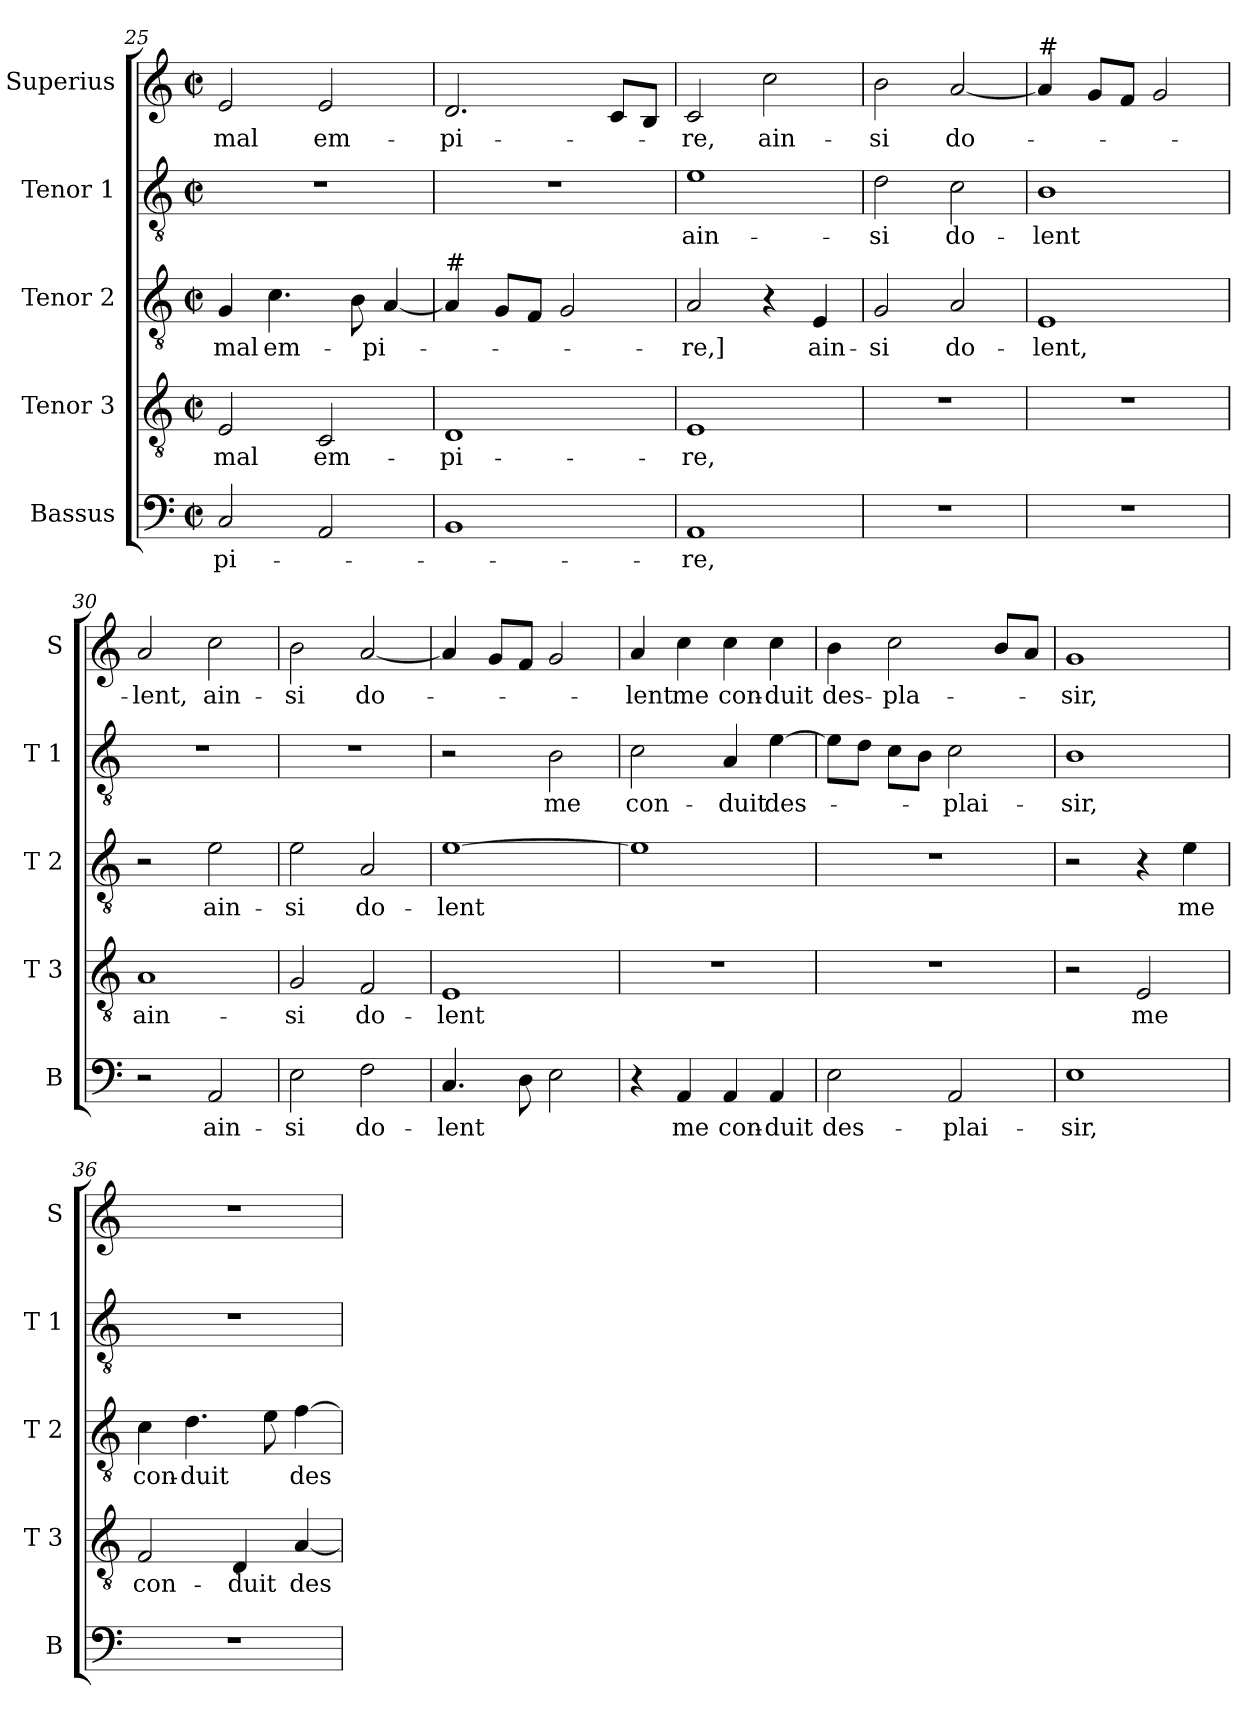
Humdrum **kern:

**kern	**text	**kern	**text	**kern	**text	**kern	**text	**kern	**text
*part5	*part5	*part4	*part4	*part3	*part3	*part2	*part2	*part1	*part1
*staff5	*staff5	*staff4	*staff4	*staff3	*staff3	*staff2	*staff2	*staff1	*staff1
*I"Bassus	*	*I"Tenor 3	*	*I"Tenor 2	*	*I"Tenor 1	*	*I"Superius	*
*I'B	*	*I'T 3	*	*I'T 2	*	*I'T 1	*	*I'S	*
*clefF4	*	*clefGv2	*	*clefGv2	*	*clefGv2	*	*clefG2	*
*k[]	*	*k[]	*	*k[]	*	*k[]	*	*k[]	*
*M2/2	*	*M2/2	*	*M2/2	*	*M2/2	*	*M2/2	*
*met(c|)	*	*met(c|)	*	*met(c|)	*	*met(c|)	*	*met(c|)	*
=25	=25	=25	=25	=25	=25	=25	=25	=25	=25
!	!LO:LY:b	!	!LO:LY:b	!	!LO:LY:b	!	!	!	!LO:LY:b
2C/	-pi-	2E/	mal	4G/	mal	1r	.	2e/	mal
!	!	!	!	!	!LO:LY:b	!	!	!	!
.	.	.	.	4.c\	em-	.	.	.	.
!	!	!	!LO:LY:b	!	!	!	!	!	!LO:LY:b
2AA/	.	2C/	em-	.	.	.	.	2e/	em-
.	.	.	.	8B\	.	.	.	.	.
!	!	!	!	!	!LO:LY:b	!	!	!	!
.	.	.	.	[4A/	-pi-	.	.	.	.
=26	=26	=26	=26	=26	=26	=26	=26	=26	=26
!	!	!	!	!LO:TX:a:t=#	!	!	!	!	!
!	!	!	!LO:LY:b	!	!	!	!	!	!LO:LY:b
1BB	.	1D	-pi-	4A/]	.	1r	.	2.d/	-pi-
.	.	.	.	8G/L	.	.	.	.	.
.	.	.	.	8F/J	.	.	.	.	.
.	.	.	.	2G/	.	.	.	.	.
.	.	.	.	.	.	.	.	8c/L	.
.	.	.	.	.	.	.	.	8B/J	.
=27	=27	=27	=27	=27	=27	=27	=27	=27	=27
!	!LO:LY:b	!	!LO:LY:b	!	!LO:LY:b	!	!LO:LY:b	!	!LO:LY:b
1AA	-re,	1E	-re,	2A/	-re,]	1e	ain-	2c/	-re,
!	!	!	!	!	!	!	!	!	!LO:LY:b
.	.	.	.	4r	.	.	.	2cc\	ain-
!	!	!	!	!	!LO:LY:b	!	!	!	!
.	.	.	.	4E/	ain-	.	.	.	.
=28	=28	=28	=28	=28	=28	=28	=28	=28	=28
!	!	!	!	!	!LO:LY:b	!	!LO:LY:b	!	!LO:LY:b
1r	.	1r	.	2G/	-si	2d\	-si	2b\	-si
!	!	!	!	!	!LO:LY:b	!	!LO:LY:b	!	!LO:LY:b
.	.	.	.	2A/	do-	2c\	do-	[2a/	do-
=29	=29	=29	=29	=29	=29	=29	=29	=29	=29
!	!	!	!	!	!	!	!	!LO:TX:a:t=#	!
!	!	!	!	!	!LO:LY:b	!	!LO:LY:b	!	!
1r	.	1r	.	1E	-lent,	1B	-lent	4a/]	.
.	.	.	.	.	.	.	.	8g/L	.
.	.	.	.	.	.	.	.	8f/J	.
.	.	.	.	.	.	.	.	2g/	.
!!LO:PB:g=z
=30	=30	=30	=30	=30	=30	=30	=30	=30	=30
!	!	!	!LO:LY:b	!	!	!	!	!	!LO:LY:b
2r	.	1A	ain-	2r	.	1r	.	2a/	-lent,
!	!LO:LY:b	!	!	!	!LO:LY:b	!	!	!	!LO:LY:b
2AA/	ain-	.	.	2e\	ain-	.	.	2cc\	ain-
=31	=31	=31	=31	=31	=31	=31	=31	=31	=31
!	!LO:LY:b	!	!LO:LY:b	!	!LO:LY:b	!	!	!	!LO:LY:b
2E\	-si	2G/	-si	2e\	-si	1r	.	2b\	-si
!	!LO:LY:b	!	!LO:LY:b	!	!LO:LY:b	!	!	!	!LO:LY:b
2F\	do-	2F/	do-	2A/	do-	.	.	[2a/	do-
=32	=32	=32	=32	=32	=32	=32	=32	=32	=32
!	!LO:LY:b	!	!LO:LY:b	!	!LO:LY:b	!	!	!	!
4.C/	-lent	1E	-lent	[1e	-lent	2r	.	4a/]	.
.	.	.	.	.	.	.	.	8g/L	.
8D\	.	.	.	.	.	.	.	8f/J	.
!	!	!	!	!	!	!	!LO:LY:b	!	!
2E\	.	.	.	.	.	2B\	me	2g/	.
=33	=33	=33	=33	=33	=33	=33	=33	=33	=33
!	!	!	!	!	!	!	!LO:LY:b	!	!LO:LY:b
4r	.	1r	.	1e]	.	2c\	con-	4a/	-lent
!	!LO:LY:b	!	!	!	!	!	!	!	!LO:LY:b
4AA/	me	.	.	.	.	.	.	4cc\	me
!	!LO:LY:b	!	!	!	!	!	!LO:LY:b	!	!LO:LY:b
4AA/	con-	.	.	.	.	4A/	-duit	4cc\	con-
!	!LO:LY:b	!	!	!	!	!	!LO:LY:b	!	!LO:LY:b
4AA/	-duit	.	.	.	.	[4e\	des-	4cc\	-duit
=34	=34	=34	=34	=34	=34	=34	=34	=34	=34
!	!LO:LY:b	!	!	!	!	!	!	!	!LO:LY:b
2E\	des-	1r	.	1r	.	8e\L]	.	4b\	des-
.	.	.	.	.	.	8d\J	.	.	.
!	!	!	!	!	!	!	!	!	!LO:LY:b
.	.	.	.	.	.	8c\L	.	2cc\	-pla-
.	.	.	.	.	.	8B\J	.	.	.
!	!LO:LY:b	!	!	!	!	!	!LO:LY:b	!	!
2AA/	-plai-	.	.	.	.	2c\	-plai-	.	.
.	.	.	.	.	.	.	.	8b/L	.
.	.	.	.	.	.	.	.	8a/J	.
=35	=35	=35	=35	=35	=35	=35	=35	=35	=35
!	!LO:LY:b	!	!	!	!	!	!LO:LY:b	!	!LO:LY:b
1E	-sir,	2r	.	2r	.	1B	-sir,	1g	-sir,
!	!	!	!LO:LY:b	!	!	!	!	!	!
.	.	2E/	me	4r	.	.	.	.	.
!	!	!	!	!	!LO:LY:b	!	!	!	!
.	.	.	.	4e\	me	.	.	.	.
!!LO:LB:g=z
=36	=36	=36	=36	=36	=36	=36	=36	=36	=36
!	!	!	!LO:LY:b	!	!LO:LY:b	!	!	!	!
1r	.	2F/	con-	4c\	con-	1r	.	1r	.
!	!	!	!	!	!LO:LY:b	!	!	!	!
.	.	.	.	4.d\	-duit	.	.	.	.
!	!	!	!LO:LY:b	!	!	!	!	!	!
.	.	4D/	-duit	.	.	.	.	.	.
.	.	.	.	8e\	.	.	.	.	.
!	!	!	!LO:LY:b	!	!LO:LY:b	!	!	!	!
.	.	[4A/	des-	[4f\	des-	.	.	.	.
=	=	=	=	=	=	=	=	=	=
*-	*-	*-	*-	*-	*-	*-	*-	*-	*-
